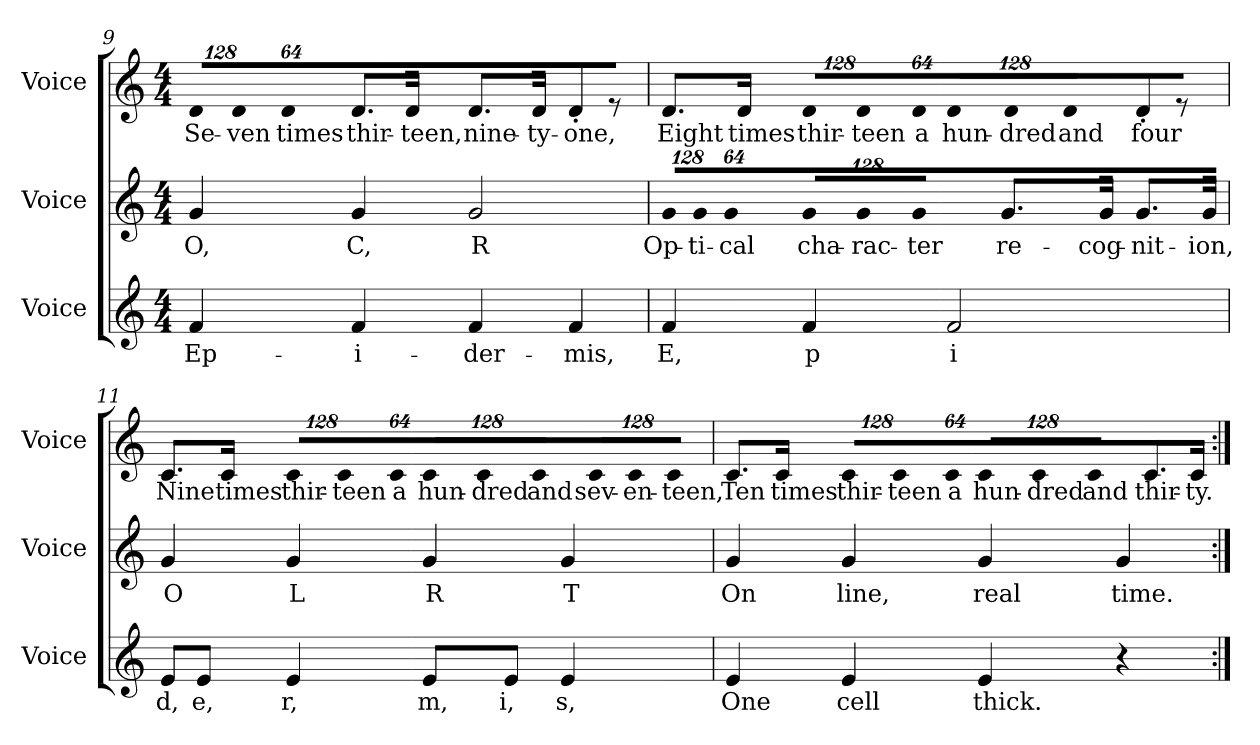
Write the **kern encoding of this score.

**kern	**text	**kern	**text	**kern	**text
*part3	*part3	*part2	*part2	*part1	*part1
*staff3	*staff3	*staff2	*staff2	*staff1	*staff1
*I"Voice	*	*I"Voice	*	*I"Voice	*
*I'Voice	*	*I'Voice	*	*I'Voice	*
!!LO:LB:g=z
*clefG2	*	*clefG2	*	*clefG2	*
*k[]	*	*k[]	*	*k[]	*
*C:	*	*C:	*	*C:	*
*M4/4	*	*M4/4	*	*M4/4	*
=9	=9	=9	=9	=9	=9
!	!LO:LY:b:color=#000000	!	!	!	!
!	!	!	!LO:LY:b:color=#000000	!	!
*	*	*	*	*Xbrackettup	*
!	!	!	!	!LO:N:vis=8	!
!	!	!	!	!	!LO:LY:b:color=#000000
4fi/	Ep-	4gi/	O,	1024%85di/L	Se-
!	!	!	!	!LO:N:vis=8	!
!	!	!	!	!	!LO:LY:b:color=#000000
.	.	.	.	1024%85di/	-ven
!	!	!	!	!LO:N:vis=8	!
!	!	!	!	!	!LO:LY:b:color=#000000
.	.	.	.	512%43di/J	times
!	!LO:LY:b:color=#000000	!	!	!	!
!	!	!	!LO:LY:b:color=#000000	!	!
!	!	!	!	!	!LO:LY:b:color=#000000
4fi/	-i-	4gi/	C,	8.di/L	thir-
!	!	!	!	!	!LO:LY:b:color=#000000
.	.	.	.	16di/Jk	-teen,
!	!LO:LY:b:color=#000000	!	!	!	!
!	!	!	!LO:LY:b:color=#000000	!	!
!	!	!	!	!	!LO:LY:b:color=#000000
4fi/	-der-	2gi/	R	8.di/L	nine-
!	!	!	!	!	!LO:LY:b:color=#000000
.	.	.	.	16di/Jk	-ty-
!	!LO:LY:b:color=#000000	!	!	!	!
!	!	!	!	!	!LO:LY:b:color=#000000
4fi/	-mis,	.	.	8d'i/	-one,
.	.	.	.	8r	.
=10	=10	=10	=10	=10	=10
!	!LO:LY:b:color=#000000	!	!	!	!
*	*	*Xbrackettup	*	*	*
!	!	!LO:N:vis=8	!	!	!
!	!	!	!LO:LY:b:color=#000000	!	!
!	!	!	!	!	!LO:LY:b:color=#000000
4fi/	E,	1024%85gi/L	Op-	8.di/L	Eight
!	!	!LO:N:vis=8	!	!	!
!	!	!	!LO:LY:b:color=#000000	!	!
.	.	1024%85gi/	-ti-	.	.
!	!	!LO:N:vis=8	!	!	!
!	!	!	!LO:LY:b:color=#000000	!	!
.	.	512%43gi/J	-cal	.	.
!	!	!	!	!	!LO:LY:b:color=#000000
.	.	.	.	16di/Jk	times
!	!LO:LY:b:color=#000000	!LO:N:vis=8	!	!	!
!	!	!	!LO:LY:b:color=#000000	!LO:N:vis=8	!
!	!	!	!	!	!LO:LY:b:color=#000000
4fi/	p	1024%85gi/L	cha-	1024%85di/L	thir-
!	!	!LO:N:vis=8	!	!	!
!	!	!	!LO:LY:b:color=#000000	!LO:N:vis=8	!
!	!	!	!	!	!LO:LY:b:color=#000000
.	.	1024%85gi/	-rac-	1024%85di/	-teen
!	!	!LO:N:vis=8	!	!	!
!	!	!	!LO:LY:b:color=#000000	!LO:N:vis=8	!
!	!	!	!	!	!LO:LY:b:color=#000000
.	.	512%43gi/J	-ter	512%43di/J	a
!	!LO:LY:b:color=#000000	!	!	!	!
!	!	!	!LO:LY:b:color=#000000	!LO:N:vis=8	!
!	!	!	!	!	!LO:LY:b:color=#000000
2fi/	i	8.gi/L	re-	1024%85di/L	hun-
!	!	!	!	!LO:N:vis=8	!
!	!	!	!	!	!LO:LY:b:color=#000000
.	.	.	.	1024%85di/	-dred
!	!	!	!	!LO:N:vis=8	!
!	!	!	!	!	!LO:LY:b:color=#000000
.	.	.	.	512%43di/J	and
!	!	!	!LO:LY:b:color=#000000	!	!
.	.	16gi/Jk	-cog-	.	.
!	!	!	!LO:LY:b:color=#000000	!	!
!	!	!	!	!	!LO:LY:b:color=#000000
.	.	8.gi/L	-nit-	8d'i/	four
.	.	.	.	8r	.
!	!	!	!LO:LY:b:color=#000000	!	!
.	.	16gi/Jk	-ion,	.	.
!!LO:LB:g=z
=11	=11	=11	=11	=11	=11
!	!LO:LY:b:color=#000000	!	!	!	!
!	!	!	!LO:LY:b:color=#000000	!	!
!	!	!	!	!	!LO:LY:b:color=#000000
8ei/L	d,	4gi/	O	8.ci/L	Nine
!	!LO:LY:b:color=#000000	!	!	!	!
8ei/J	e,	.	.	.	.
!	!	!	!	!	!LO:LY:b:color=#000000
.	.	.	.	16ci/Jk	times
!	!LO:LY:b:color=#000000	!	!	!	!
!	!	!	!LO:LY:b:color=#000000	!LO:N:vis=8	!
!	!	!	!	!	!LO:LY:b:color=#000000
4ei/	r,	4gi/	L	1024%85ci/L	thir-
!	!	!	!	!LO:N:vis=8	!
!	!	!	!	!	!LO:LY:b:color=#000000
.	.	.	.	1024%85ci/	-teen
!	!	!	!	!LO:N:vis=8	!
!	!	!	!	!	!LO:LY:b:color=#000000
.	.	.	.	512%43ci/J	a
!	!LO:LY:b:color=#000000	!	!	!	!
!	!	!	!LO:LY:b:color=#000000	!LO:N:vis=8	!
!	!	!	!	!	!LO:LY:b:color=#000000
8ei/L	m,	4gi/	R	1024%85ci/L	hun-
!	!	!	!	!LO:N:vis=8	!
!	!	!	!	!	!LO:LY:b:color=#000000
.	.	.	.	1024%85ci/	-dred
!	!LO:LY:b:color=#000000	!	!	!	!
8ei/J	i,	.	.	.	.
!	!	!	!	!LO:N:vis=8	!
!	!	!	!	!	!LO:LY:b:color=#000000
.	.	.	.	512%43ci/J	and
!	!LO:LY:b:color=#000000	!	!	!	!
!	!	!	!LO:LY:b:color=#000000	!LO:N:vis=8	!
!	!	!	!	!	!LO:LY:b:color=#000000
4ei/	s,	4gi/	T	1024%85ci/L	sev-
!	!	!	!	!LO:N:vis=8	!
!	!	!	!	!	!LO:LY:b:color=#000000
.	.	.	.	1024%85ci/	-en-
!	!	!	!	!LO:N:vis=8	!
!	!	!	!	!	!LO:LY:b:color=#000000
.	.	.	.	512%43ci/J	-teen,
=12	=12	=12	=12	=12	=12
!	!LO:LY:b:color=#000000	!	!	!	!
!	!	!	!LO:LY:b:color=#000000	!	!
!	!	!	!	!	!LO:LY:b:color=#000000
4ei/	One	4gi/	On	8.ci/L	Ten
!	!	!	!	!	!LO:LY:b:color=#000000
.	.	.	.	16ci/Jk	times
!	!LO:LY:b:color=#000000	!	!	!	!
!	!	!	!LO:LY:b:color=#000000	!LO:N:vis=8	!
!	!	!	!	!	!LO:LY:b:color=#000000
4ei/	cell	4gi/	line,	1024%85ci/L	thir-
!	!	!	!	!LO:N:vis=8	!
!	!	!	!	!	!LO:LY:b:color=#000000
.	.	.	.	1024%85ci/	-teen
!	!	!	!	!LO:N:vis=8	!
!	!	!	!	!	!LO:LY:b:color=#000000
.	.	.	.	512%43ci/J	a
!	!LO:LY:b:color=#000000	!	!	!	!
!	!	!	!LO:LY:b:color=#000000	!LO:N:vis=8	!
!	!	!	!	!	!LO:LY:b:color=#000000
4ei/	thick.	4gi/	real	1024%85ci/L	hun-
!	!	!	!	!LO:N:vis=8	!
!	!	!	!	!	!LO:LY:b:color=#000000
.	.	.	.	1024%85ci/	-dred
!	!	!	!	!LO:N:vis=8	!
!	!	!	!	!	!LO:LY:b:color=#000000
.	.	.	.	512%43ci/J	and
!	!	!	!LO:LY:b:color=#000000	!	!
!	!	!	!	!	!LO:LY:b:color=#000000
4r	.	4gi/	time.	8.ci/L	thir-
!	!	!	!	!	!LO:LY:b:color=#000000
.	.	.	.	16ci/Jk	-ty.
=:|!	=:|!	=:|!	=:|!	=:|!	=:|!
*-	*-	*-	*-	*-	*-
